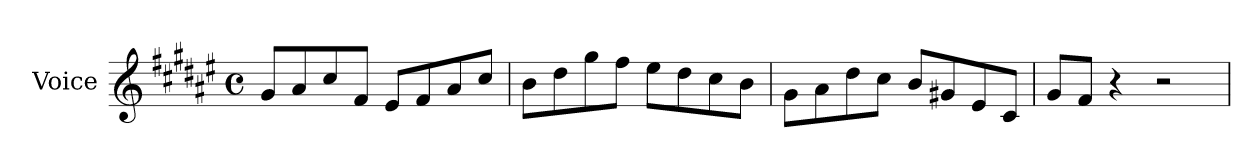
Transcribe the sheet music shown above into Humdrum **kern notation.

**kern
*part1
*staff1
*I"Voice
*I'Voice
*clefG2
*k[f#c#g#d#a#e#]
*M4/4
*met(c)
=1
8g#/L
8a#/
8cc#/
8f#/J
8e#/L
8f#/
8a#/
8cc#/J
=2
8b\L
8dd#\
8gg#\
8ff#\J
8ee#\L
8dd#\
8cc#\
8b\J
=3
8g#\L
8a#\
8dd#\
8cc#\J
8b/L
8g#X/
8e#/
8c#/J
=4
8g#/L
8f#/J
4r
2rcc
=
*-
